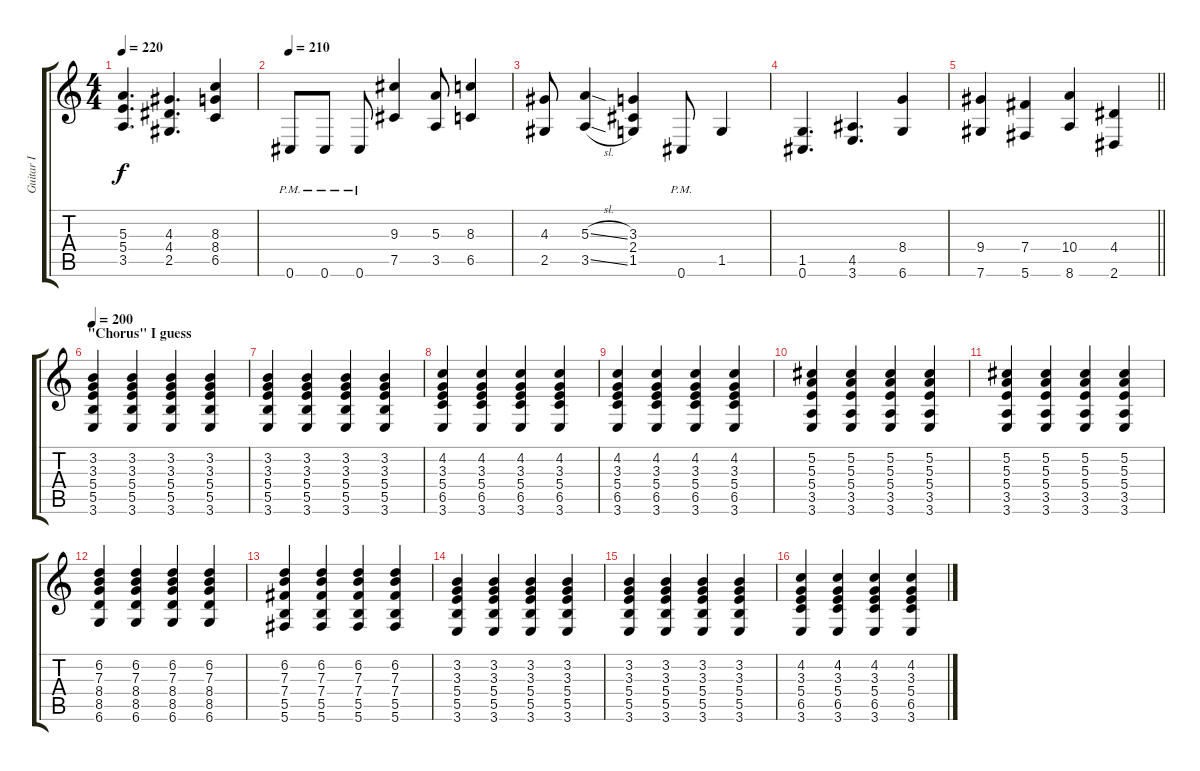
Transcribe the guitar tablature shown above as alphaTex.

\track ("Guitar I" "Guitar I") {instrument distortionguitar}
\staff {score tabs}
\tuning (Db4 Ab3 E3 B2 Gb2 Db2) {hide}
\ts (4 4)
\tempo 220
\clef g2
\ks c
(5.3 5.4 3.5).4{d dy f} (4.3 4.4 2.5).4{d} (8.3 8.4 6.5).4 |
\tempo 210
0.6{pm}.8{volume 14} 0.6{pm}.8 0.6{pm}.8 (9.3 7.5).4 (5.3 3.5).8 (8.3 6.5).4 |
(4.3 2.5).8 (5.3{sl} 3.5{sl}).4 (3.3 2.4 1.5).4 0.6{pm}.8 1.5.4 |
(1.5 0.6).4{d volume 8} (4.5 3.6).4{d} (8.4 6.6).4 |
\barLineRight lightlight
(9.4 7.6).4 (7.4 5.6).4 (10.4 8.6).4 (4.4 2.6).4 |
\section ("" "\"Chorus\" I guess")
\tempo 200
(3.2 3.3 5.4 5.5 3.6).4 (3.2 3.3 5.4 5.5 3.6).4 (3.2 3.3 5.4 5.5 3.6).4 (3.2 3.3 5.4 5.5 3.6).4 |
(3.2 3.3 5.4 5.5 3.6).4 (3.2 3.3 5.4 5.5 3.6).4 (3.2 3.3 5.4 5.5 3.6).4 (3.2 3.3 5.4 5.5 3.6).4 |
(4.2 3.3 5.4 6.5 3.6).4 (4.2 3.3 5.4 6.5 3.6).4 (4.2 3.3 5.4 6.5 3.6).4 (4.2 3.3 5.4 6.5 3.6).4 |
(4.2 3.3 5.4 6.5 3.6).4 (4.2 3.3 5.4 6.5 3.6).4 (4.2 3.3 5.4 6.5 3.6).4 (4.2 3.3 5.4 6.5 3.6).4 |
(5.2 5.3 5.4 3.5 3.6).4 (5.2 5.3 5.4 3.5 3.6).4 (5.2 5.3 5.4 3.5 3.6).4 (5.2 5.3 5.4 3.5 3.6).4 |
(5.2 5.3 5.4 3.5 3.6).4 (5.2 5.3 5.4 3.5 3.6).4 (5.2 5.3 5.4 3.5 3.6).4 (5.2 5.3 5.4 3.5 3.6).4 |
(6.2 7.3 8.4 8.5 6.6).4 (6.2 7.3 8.4 8.5 6.6).4 (6.2 7.3 8.4 8.5 6.6).4 (6.2 7.3 8.4 8.5 6.6).4 |
(6.2 7.3 7.4 5.5 5.6).4 (6.2 7.3 7.4 5.5 5.6).4 (6.2 7.3 7.4 5.5 5.6).4 (6.2 7.3 7.4 5.5 5.6).4 |
(3.2 3.3 5.4 5.5 3.6).4 (3.2 3.3 5.4 5.5 3.6).4 (3.2 3.3 5.4 5.5 3.6).4 (3.2 3.3 5.4 5.5 3.6).4 |
(3.2 3.3 5.4 5.5 3.6).4 (3.2 3.3 5.4 5.5 3.6).4 (3.2 3.3 5.4 5.5 3.6).4 (3.2 3.3 5.4 5.5 3.6).4 |
(4.2 3.3 5.4 6.5 3.6).4 (4.2 3.3 5.4 6.5 3.6).4 (4.2 3.3 5.4 6.5 3.6).4 (4.2 3.3 5.4 6.5 3.6).4
